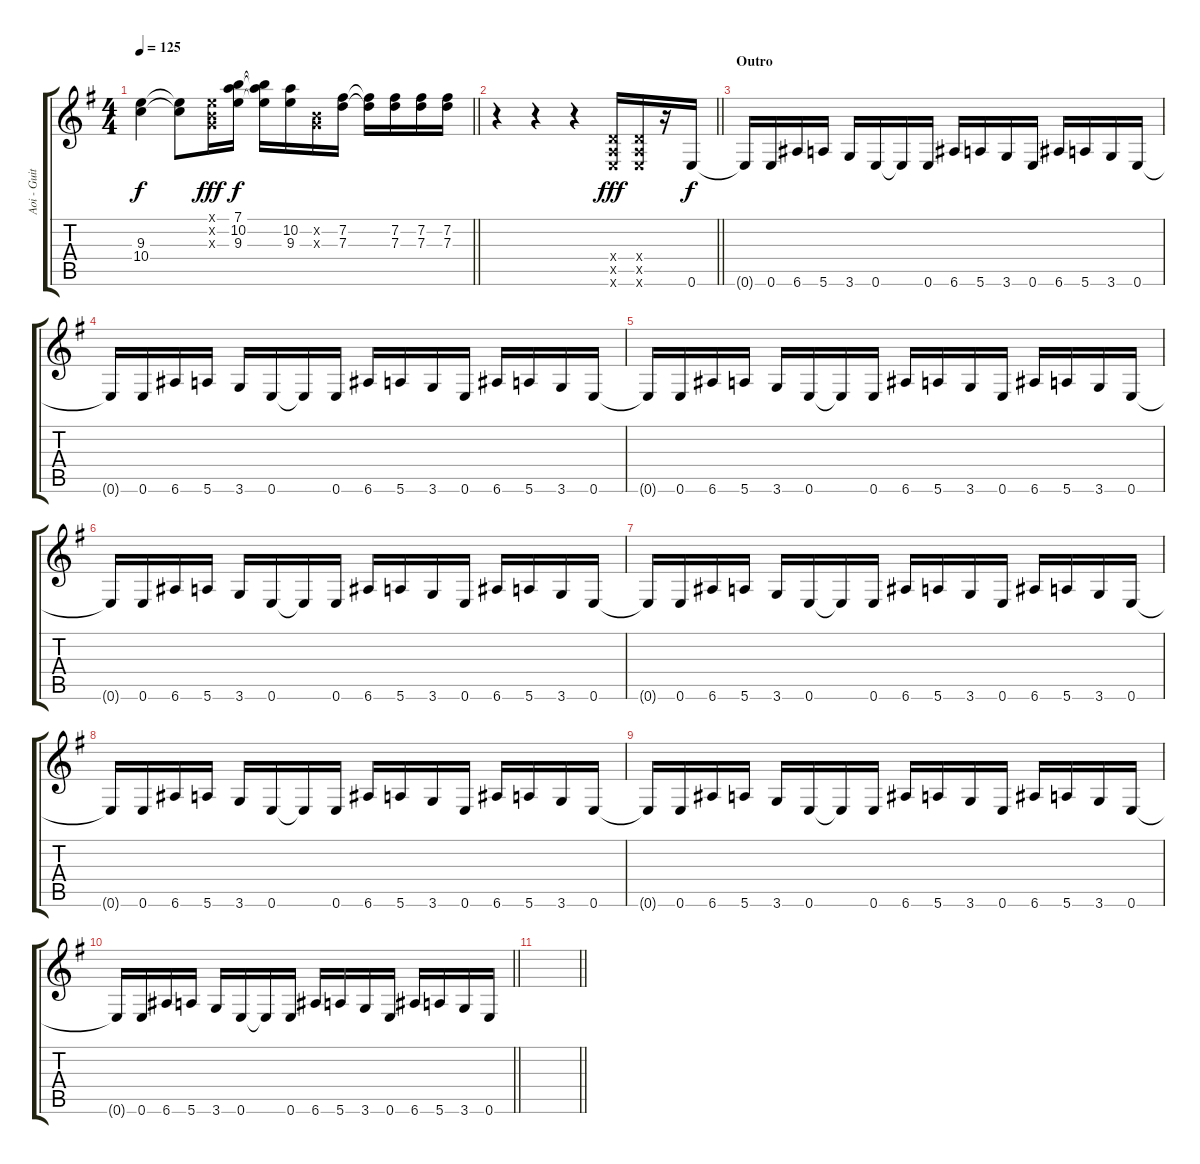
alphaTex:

\track ("Aoi - Guitar 2" "Aoi - Guit") {instrument overdrivenguitar}
\staff {score tabs}
\tuning (E4 B3 G3 D3 A2 E2) {hide}
\ts (4 4)
\tempo 125
\clef g2
\barLineRight lightlight
\ks eminor
(9.3{t} 10.4{t}).4{dy f} (9.3{t} 10.4{t}).8 (0.1{x} 0.2{x} 0.3{x}).16{dy fff} (7.1 10.2 9.3).16{dy f} (7.1{t} 10.2{t} 9.3{t}).16 (10.2 9.3).16 (0.2{x} 0.3{x}).16 (7.2 7.3).16 (7.2{t} 7.3{t}).16 (7.2 7.3).16 (7.2 7.3).16 (7.2 7.3).16 |
\barLineRight lightlight
r.4 r.4 r.4 (0.4{x} 0.5{x} 0.6{x}).16{dy fff} (0.4{x} 0.5{x} 0.6{x}).16 r.16 0.6.16{dy f} |
\section ("" "Outro")
0.6{t}.16 0.6.16 6.6.16 5.6.16 3.6.16 0.6.16 0.6{t}.16 0.6.16 6.6.16 5.6.16 3.6.16 0.6.16 6.6.16 5.6.16 3.6.16 0.6.16 |
0.6{t}.16 0.6.16 6.6.16 5.6.16 3.6.16 0.6.16 0.6{t}.16 0.6.16 6.6.16 5.6.16 3.6.16 0.6.16 6.6.16 5.6.16 3.6.16 0.6.16 |
0.6{t}.16 0.6.16 6.6.16 5.6.16 3.6.16 0.6.16 0.6{t}.16 0.6.16 6.6.16 5.6.16 3.6.16 0.6.16 6.6.16 5.6.16 3.6.16 0.6.16 |
0.6{t}.16 0.6.16 6.6.16 5.6.16 3.6.16 0.6.16 0.6{t}.16 0.6.16 6.6.16 5.6.16 3.6.16 0.6.16 6.6.16 5.6.16 3.6.16 0.6.16 |
0.6{t}.16 0.6.16 6.6.16 5.6.16 3.6.16 0.6.16 0.6{t}.16 0.6.16 6.6.16 5.6.16 3.6.16 0.6.16 6.6.16 5.6.16 3.6.16 0.6.16 |
0.6{t}.16 0.6.16 6.6.16 5.6.16 3.6.16 0.6.16 0.6{t}.16 0.6.16 6.6.16 5.6.16 3.6.16 0.6.16 6.6.16 5.6.16 3.6.16 0.6.16 |
0.6{t}.16 0.6.16 6.6.16 5.6.16 3.6.16 0.6.16 0.6{t}.16 0.6.16 6.6.16 5.6.16 3.6.16 0.6.16 6.6.16 5.6.16 3.6.16 0.6.16 |
\barLineRight lightlight
0.6{t}.16 0.6.16 6.6.16 5.6.16 3.6.16 0.6.16 0.6{t}.16 0.6.16 6.6.16 5.6.16 3.6.16 0.6.16 6.6.16 5.6.16 3.6.16 0.6.16 |
\barLineRight lightlight
